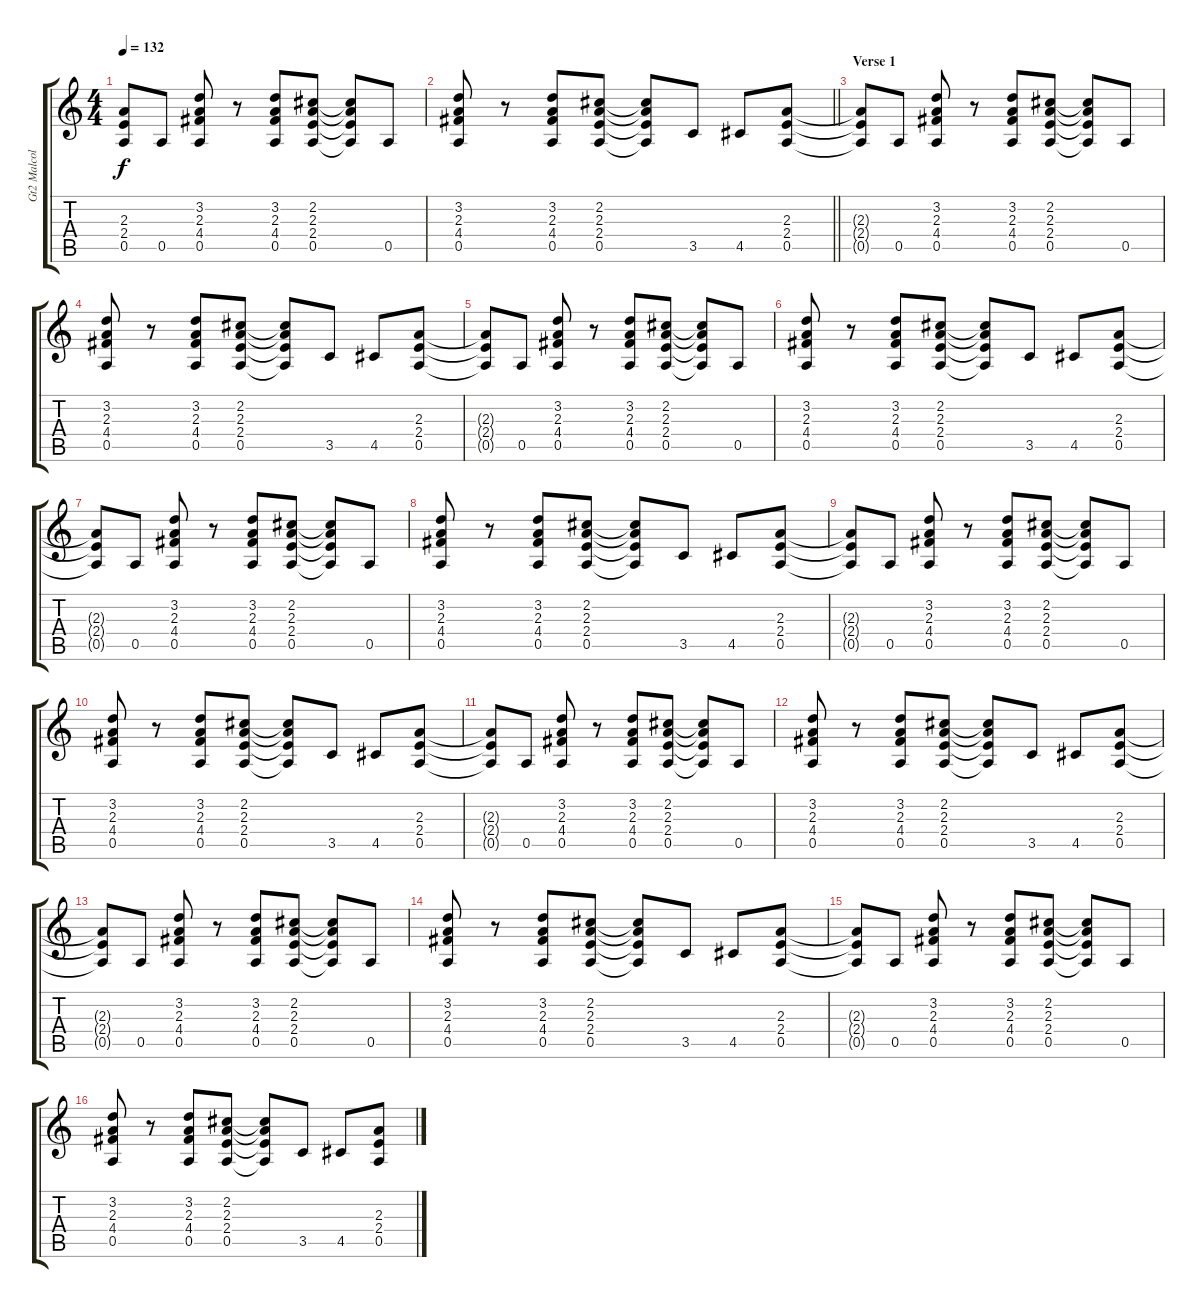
\track ("Gt2 Malcolm" "Gt2 Malcol") {instrument overdrivenguitar}
\staff {score tabs}
\tuning (E4 B3 G3 D3 A2 E2) {hide}
\ts (4 4)
\tempo 132
\clef g2
\ks c
(2.3{t} 2.4{t} 0.5{t}).8{dy f} 0.5.8 (3.2 2.3 4.4 0.5).8 r.8 (3.2 2.3 4.4 0.5).8 (2.2 2.3 2.4 0.5).8 (2.2{t} 2.3{t} 2.4{t} 0.5{t}).8 0.5.8 |
\barLineRight lightlight
(3.2 2.3 4.4 0.5).8 r.8 (3.2 2.3 4.4 0.5).8 (2.2 2.3 2.4 0.5).8 (2.2{t} 2.3{t} 2.4{t} 0.5{t}).8 3.5.8 4.5.8 (2.3 2.4 0.5).8 |
\section ("" "Verse 1")
(2.3{t} 2.4{t} 0.5{t}).8 0.5.8 (3.2 2.3 4.4 0.5).8 r.8 (3.2 2.3 4.4 0.5).8 (2.2 2.3 2.4 0.5).8 (2.2{t} 2.3{t} 2.4{t} 0.5{t}).8 0.5.8 |
(3.2 2.3 4.4 0.5).8 r.8 (3.2 2.3 4.4 0.5).8 (2.2 2.3 2.4 0.5).8 (2.2{t} 2.3{t} 2.4{t} 0.5{t}).8 3.5.8 4.5.8 (2.3 2.4 0.5).8 |
(2.3{t} 2.4{t} 0.5{t}).8 0.5.8 (3.2 2.3 4.4 0.5).8 r.8 (3.2 2.3 4.4 0.5).8 (2.2 2.3 2.4 0.5).8 (2.2{t} 2.3{t} 2.4{t} 0.5{t}).8 0.5.8 |
(3.2 2.3 4.4 0.5).8 r.8 (3.2 2.3 4.4 0.5).8 (2.2 2.3 2.4 0.5).8 (2.2{t} 2.3{t} 2.4{t} 0.5{t}).8 3.5.8 4.5.8 (2.3 2.4 0.5).8 |
(2.3{t} 2.4{t} 0.5{t}).8 0.5.8 (3.2 2.3 4.4 0.5).8 r.8 (3.2 2.3 4.4 0.5).8 (2.2 2.3 2.4 0.5).8 (2.2{t} 2.3{t} 2.4{t} 0.5{t}).8 0.5.8 |
(3.2 2.3 4.4 0.5).8 r.8 (3.2 2.3 4.4 0.5).8 (2.2 2.3 2.4 0.5).8 (2.2{t} 2.3{t} 2.4{t} 0.5{t}).8 3.5.8 4.5.8 (2.3 2.4 0.5).8 |
(2.3{t} 2.4{t} 0.5{t}).8 0.5.8 (3.2 2.3 4.4 0.5).8 r.8 (3.2 2.3 4.4 0.5).8 (2.2 2.3 2.4 0.5).8 (2.2{t} 2.3{t} 2.4{t} 0.5{t}).8 0.5.8 |
(3.2 2.3 4.4 0.5).8 r.8 (3.2 2.3 4.4 0.5).8 (2.2 2.3 2.4 0.5).8 (2.2{t} 2.3{t} 2.4{t} 0.5{t}).8 3.5.8 4.5.8 (2.3 2.4 0.5).8 |
(2.3{t} 2.4{t} 0.5{t}).8 0.5.8 (3.2 2.3 4.4 0.5).8 r.8 (3.2 2.3 4.4 0.5).8 (2.2 2.3 2.4 0.5).8 (2.2{t} 2.3{t} 2.4{t} 0.5{t}).8 0.5.8 |
(3.2 2.3 4.4 0.5).8 r.8 (3.2 2.3 4.4 0.5).8 (2.2 2.3 2.4 0.5).8 (2.2{t} 2.3{t} 2.4{t} 0.5{t}).8 3.5.8 4.5.8 (2.3 2.4 0.5).8 |
(2.3{t} 2.4{t} 0.5{t}).8 0.5.8 (3.2 2.3 4.4 0.5).8 r.8 (3.2 2.3 4.4 0.5).8 (2.2 2.3 2.4 0.5).8 (2.2{t} 2.3{t} 2.4{t} 0.5{t}).8 0.5.8 |
(3.2 2.3 4.4 0.5).8 r.8 (3.2 2.3 4.4 0.5).8 (2.2 2.3 2.4 0.5).8 (2.2{t} 2.3{t} 2.4{t} 0.5{t}).8 3.5.8 4.5.8 (2.3 2.4 0.5).8 |
(2.3{t} 2.4{t} 0.5{t}).8 0.5.8 (3.2 2.3 4.4 0.5).8 r.8 (3.2 2.3 4.4 0.5).8 (2.2 2.3 2.4 0.5).8 (2.2{t} 2.3{t} 2.4{t} 0.5{t}).8 0.5.8 |
(3.2 2.3 4.4 0.5).8 r.8 (3.2 2.3 4.4 0.5).8 (2.2 2.3 2.4 0.5).8 (2.2{t} 2.3{t} 2.4{t} 0.5{t}).8 3.5.8 4.5.8 (2.3 2.4 0.5).8
